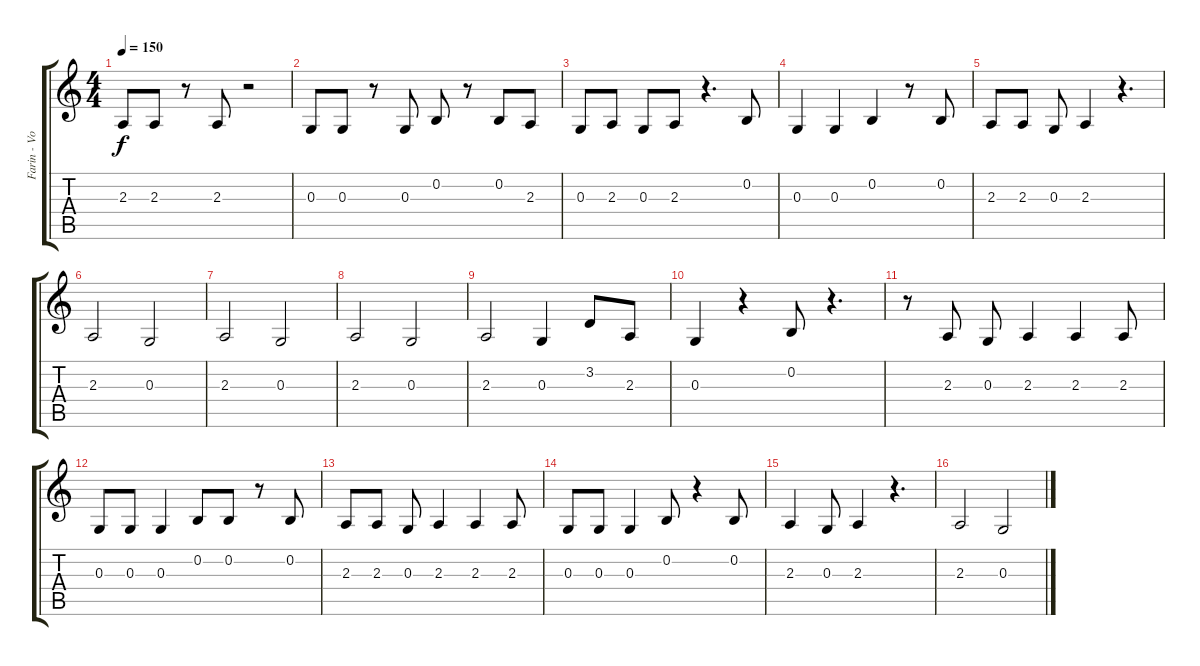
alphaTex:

\track ("Farin - Vocals" "Farin - Vo") {instrument oboe}
\staff {score tabs}
\tuning (E4 B3 G3 D3 A2 E2) {hide}
\ts (4 4)
\tempo 150
\clef g2
\ks c
2.3.8{dy f} 2.3.8 r.8 2.3.8 r.2 |
0.3.8 0.3.8 r.8 0.3.8 0.2.8 r.8 0.2.8 2.3.8 |
0.3.8 2.3.8 0.3.8 2.3.8 r.4{d} 0.2.8 |
0.3.4 0.3.4 0.2.4 r.8 0.2.8 |
2.3.8 2.3.8 0.3.8 2.3.4 r.4{d} |
2.3.2 0.3.2 |
2.3.2 0.3.2 |
2.3.2 0.3.2 |
2.3.2 0.3.4 3.2.8 2.3.8 |
0.3.4 r.4 0.2.8 r.4{d} |
r.8 2.3.8 0.3.8 2.3.4 2.3.4 2.3.8 |
0.3.8 0.3.8 0.3.4 0.2.8 0.2.8 r.8 0.2.8 |
2.3.8 2.3.8 0.3.8 2.3.4 2.3.4 2.3.8 |
0.3.8 0.3.8 0.3.4 0.2.8 r.4 0.2.8 |
2.3.4 0.3.8 2.3.4 r.4{d} |
2.3.2 0.3.2
